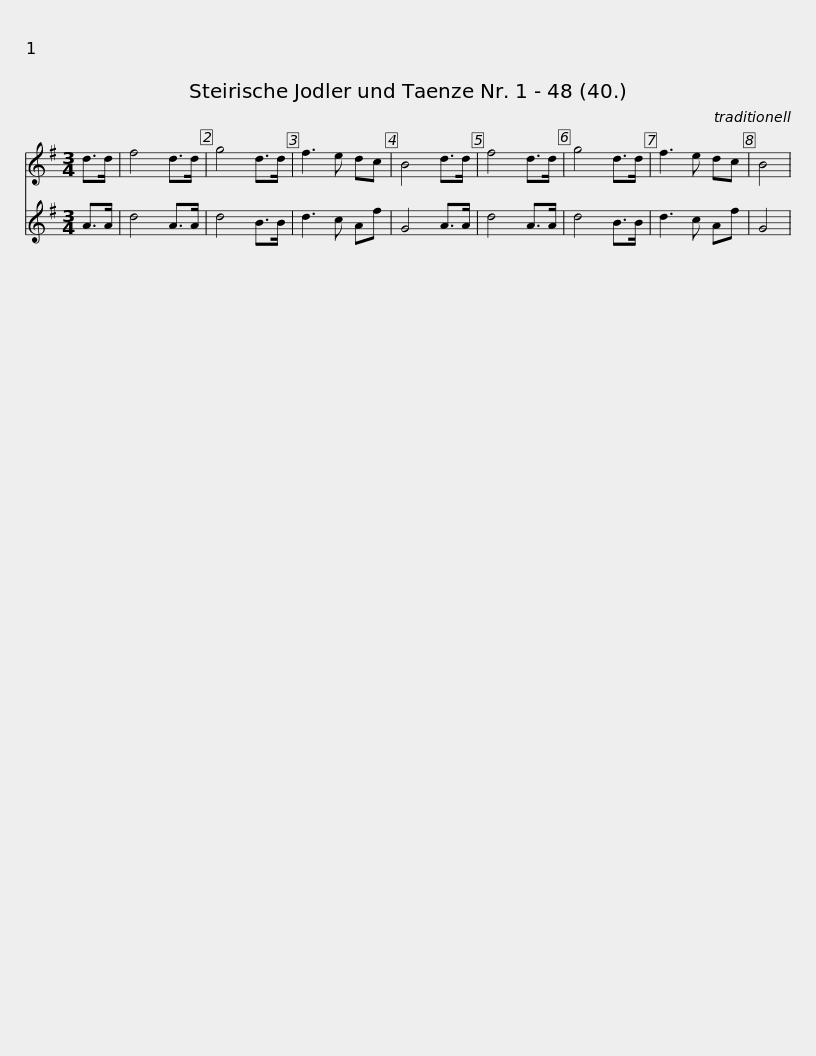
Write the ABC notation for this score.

X:1
%%score 1 2
L:1/8
M:3/4
I:linebreak $
K:G
V:1 treble
V:2 treble
V:1
 d>d | f4 d>d | g4 d>d | f3 e dc | B4 d>d | %5
 f4 d>d | g4 d>d | f3 e dc | B4 | %9
V:2
 A>A | d4 A>A | d4 B>B | d3 c Af | G4 A>A | %5
 d4 A>A | d4 B>B | d3 c Af | G4 | %9
